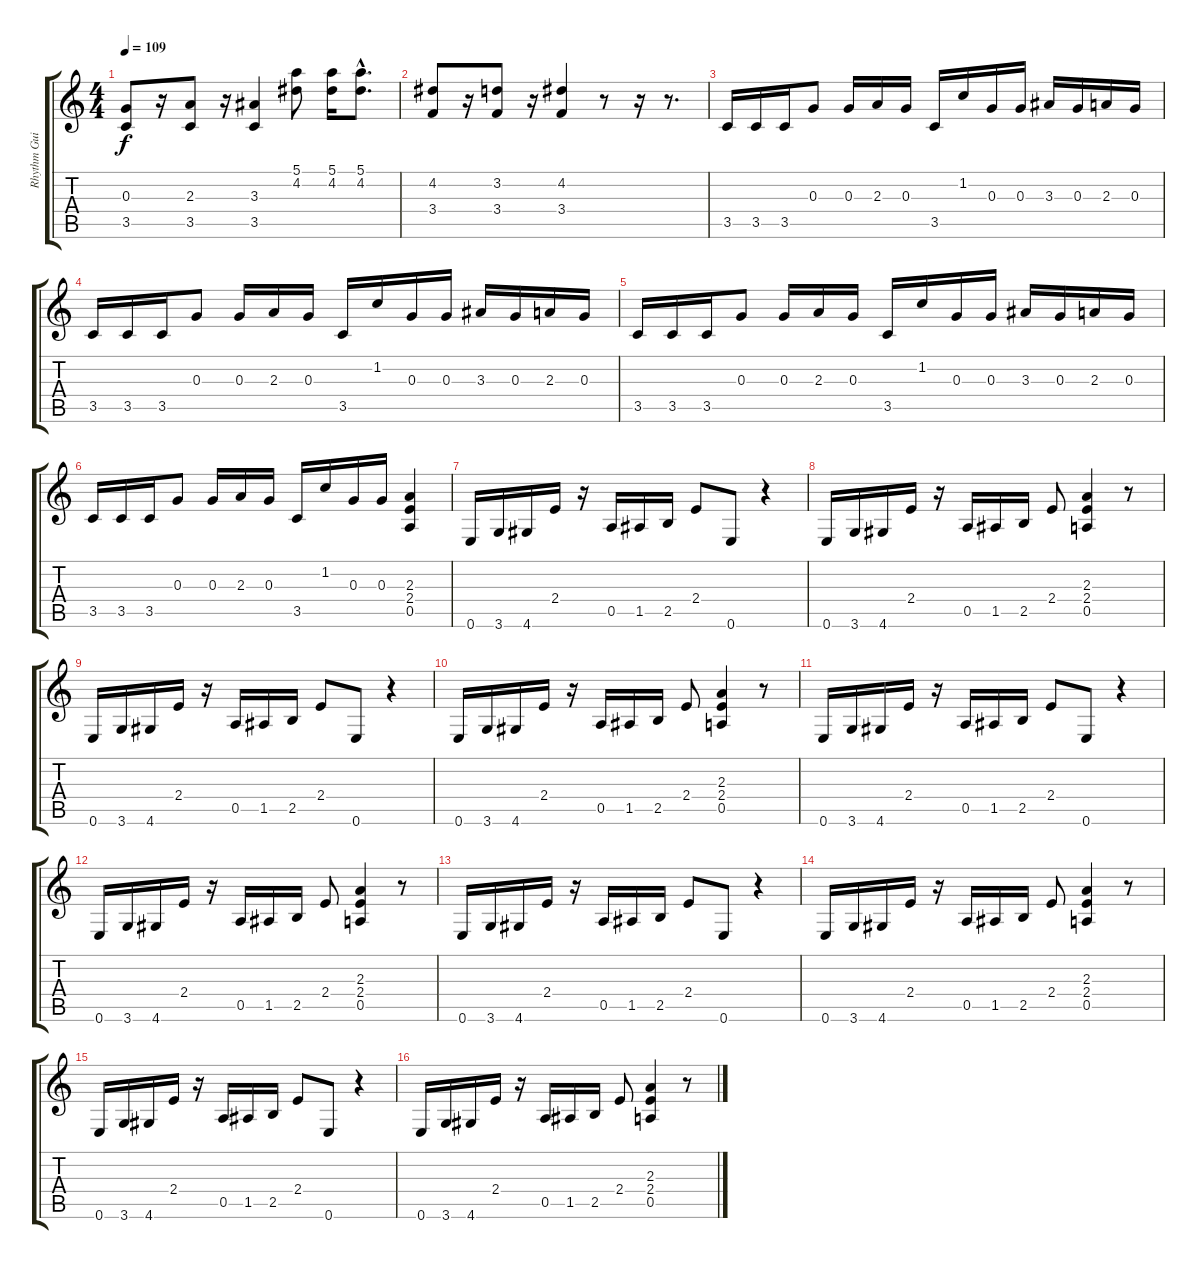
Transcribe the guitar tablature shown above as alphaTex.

\track ("Rhythm Guitar" "Rhythm Gui") {instrument overdrivenguitar}
\staff {score tabs}
\tuning (E4 B3 G3 D3 A2 E2) {hide}
\ts (4 4)
\tempo 109
\clef g2
\ks c
(0.3 3.5).8{dy f} r.16 (2.3 3.5).8 r.16 (3.3 3.5).4 (5.1 4.2).8 (5.1 4.2).16 (5.1{hac} 4.2{hac}).8{d} |
(4.2 3.4).8 r.16 (3.2 3.4).8 r.16 (4.2 3.4).4 r.8 r.16 r.8{d} |
3.5.16{instrument electricguitarmuted} 3.5.16 3.5.16 0.3.8 0.3.16 2.3.16 0.3.16 3.5.16 1.2.16 0.3.16 0.3.16 3.3.16 0.3.16 2.3.16 0.3.16 |
3.5.16 3.5.16 3.5.16 0.3.8 0.3.16 2.3.16 0.3.16 3.5.16 1.2.16 0.3.16 0.3.16 3.3.16 0.3.16 2.3.16 0.3.16 |
3.5.16 3.5.16 3.5.16 0.3.8 0.3.16 2.3.16 0.3.16 3.5.16 1.2.16 0.3.16 0.3.16 3.3.16 0.3.16 2.3.16 0.3.16 |
3.5.16 3.5.16 3.5.16 0.3.8 0.3.16 2.3.16 0.3.16 3.5.16 1.2.16 0.3.16 0.3.16 (2.3 2.4 0.5).4{instrument overdrivenguitar} |
0.6.16 3.6.16 4.6.16 2.4.16 r.16 0.5.16 1.5.16 2.5.16 2.4.8 0.6.8 r.4 |
0.6.16 3.6.16 4.6.16 2.4.16 r.16 0.5.16 1.5.16 2.5.16 2.4.8 (2.3 2.4 0.5).4 r.8 |
0.6.16 3.6.16 4.6.16 2.4.16 r.16 0.5.16 1.5.16 2.5.16 2.4.8 0.6.8 r.4 |
0.6.16 3.6.16 4.6.16 2.4.16 r.16 0.5.16 1.5.16 2.5.16 2.4.8 (2.3 2.4 0.5).4 r.8 |
0.6.16 3.6.16 4.6.16 2.4.16 r.16 0.5.16 1.5.16 2.5.16 2.4.8 0.6.8 r.4 |
0.6.16 3.6.16 4.6.16 2.4.16 r.16 0.5.16 1.5.16 2.5.16 2.4.8 (2.3 2.4 0.5).4 r.8 |
0.6.16 3.6.16 4.6.16 2.4.16 r.16 0.5.16 1.5.16 2.5.16 2.4.8 0.6.8 r.4 |
0.6.16 3.6.16 4.6.16 2.4.16 r.16 0.5.16 1.5.16 2.5.16 2.4.8 (2.3 2.4 0.5).4 r.8 |
0.6.16 3.6.16 4.6.16 2.4.16 r.16 0.5.16 1.5.16 2.5.16 2.4.8 0.6.8 r.4 |
0.6.16 3.6.16 4.6.16 2.4.16 r.16 0.5.16 1.5.16 2.5.16 2.4.8 (2.3 2.4 0.5).4 r.8
